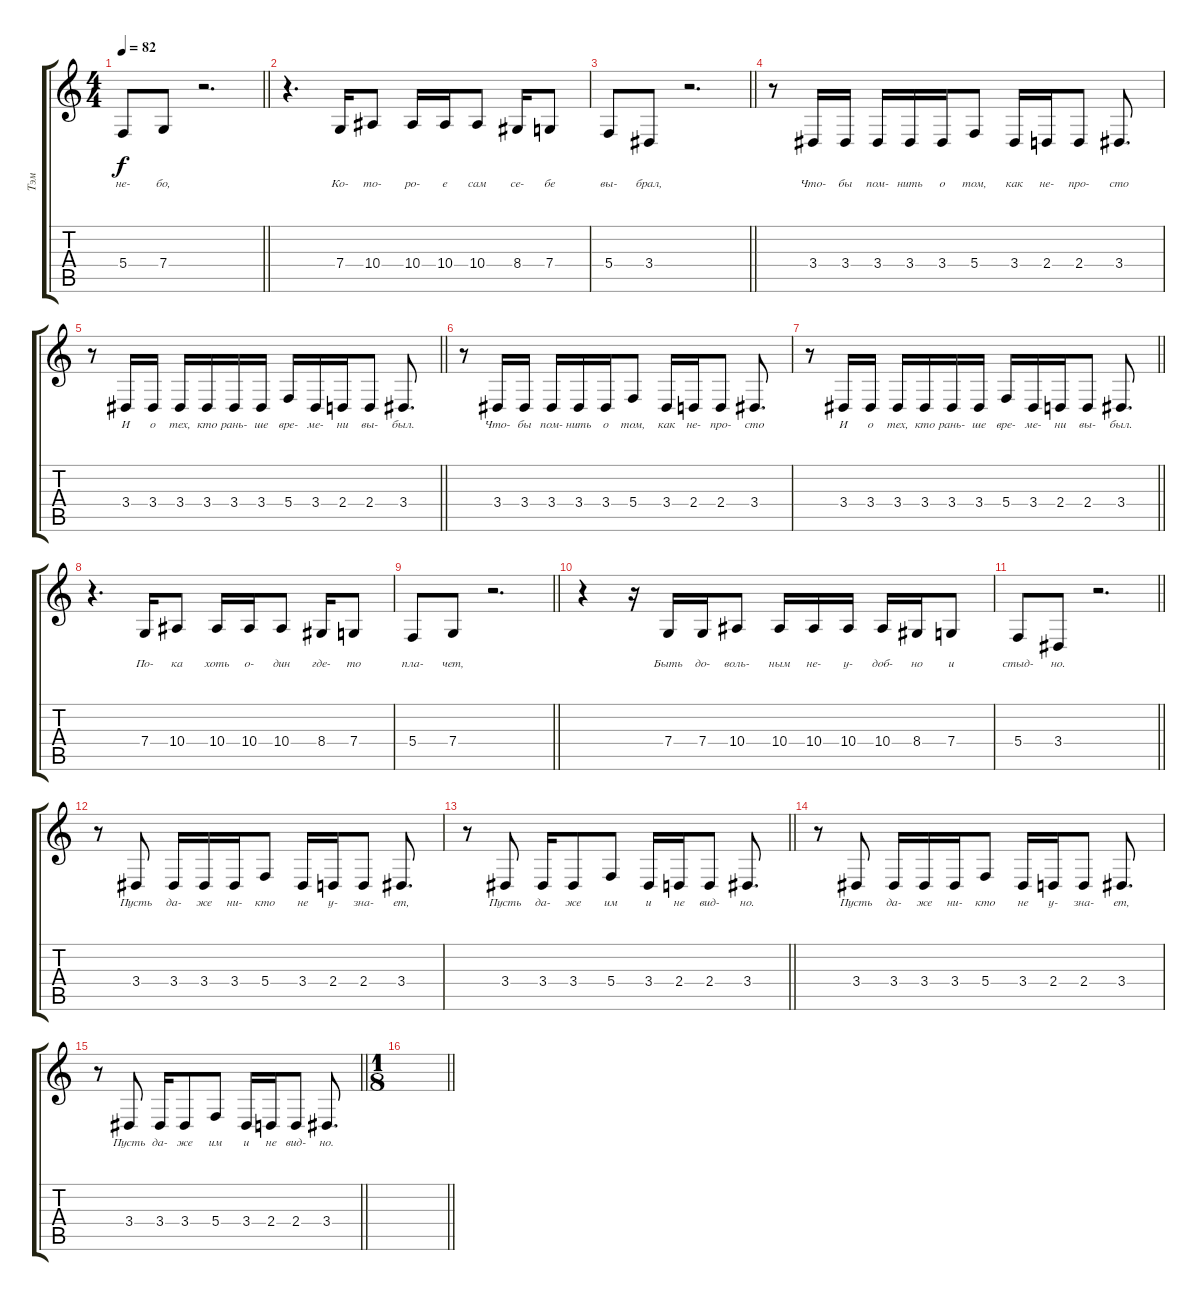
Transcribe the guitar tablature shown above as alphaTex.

\track ("Тэм" "Тэм") {instrument tenorsax}
\staff {score tabs}
\tuning (D4 A3 F3 C3 G2 C2) {hide}
\ts (4 4)
\tempo 82
\clef g2
\barLineRight lightlight
\ks c
5.4.8{lyrics (0 "не-") lyrics (1 "") lyrics (2 "") lyrics (3 "") lyrics (4 "") dy f} 7.4.8{lyrics (0 "бо,") lyrics (1 "") lyrics (2 "") lyrics (3 "") lyrics (4 "")} r.2{d} |
r.4{d} 7.4.16{lyrics (0 "Ко-") lyrics (1 "") lyrics (2 "") lyrics (3 "") lyrics (4 "")} 10.4.8{lyrics (0 "то-") lyrics (1 "") lyrics (2 "") lyrics (3 "") lyrics (4 "")} 10.4.16{lyrics (0 "ро-") lyrics (1 "") lyrics (2 "") lyrics (3 "") lyrics (4 "")} 10.4.16{lyrics (0 "е") lyrics (1 "") lyrics (2 "") lyrics (3 "") lyrics (4 "")} 10.4.8{lyrics (0 "сам") lyrics (1 "") lyrics (2 "") lyrics (3 "") lyrics (4 "")} 8.4.16{lyrics (0 "се-") lyrics (1 "") lyrics (2 "") lyrics (3 "") lyrics (4 "")} 7.4.8{lyrics (0 "бе") lyrics (1 "") lyrics (2 "") lyrics (3 "") lyrics (4 "")} |
\barLineRight lightlight
5.4.8{lyrics (0 "вы-") lyrics (1 "") lyrics (2 "") lyrics (3 "") lyrics (4 "")} 3.4.8{lyrics (0 "брал,") lyrics (1 "") lyrics (2 "") lyrics (3 "") lyrics (4 "")} r.2{d} |
r.8 3.4.16{lyrics (0 "Что-") lyrics (1 "") lyrics (2 "") lyrics (3 "") lyrics (4 "")} 3.4.16{lyrics (0 "бы") lyrics (1 "") lyrics (2 "") lyrics (3 "") lyrics (4 "")} 3.4.16{lyrics (0 "пом-") lyrics (1 "") lyrics (2 "") lyrics (3 "") lyrics (4 "")} 3.4.16{lyrics (0 "нить") lyrics (1 "") lyrics (2 "") lyrics (3 "") lyrics (4 "")} 3.4.16{lyrics (0 "о") lyrics (1 "") lyrics (2 "") lyrics (3 "") lyrics (4 "")} 5.4.8{lyrics (0 "том,") lyrics (1 "") lyrics (2 "") lyrics (3 "") lyrics (4 "")} 3.4.16{lyrics (0 "как") lyrics (1 "") lyrics (2 "") lyrics (3 "") lyrics (4 "")} 2.4.16{lyrics (0 "не-") lyrics (1 "") lyrics (2 "") lyrics (3 "") lyrics (4 "")} 2.4.8{lyrics (0 "про-") lyrics (1 "") lyrics (2 "") lyrics (3 "") lyrics (4 "")} 3.4.8{d lyrics (0 "сто") lyrics (1 "") lyrics (2 "") lyrics (3 "") lyrics (4 "")} |
\barLineRight lightlight
r.8 3.4.16{lyrics (0 "И") lyrics (1 "") lyrics (2 "") lyrics (3 "") lyrics (4 "")} 3.4.16{lyrics (0 "о") lyrics (1 "") lyrics (2 "") lyrics (3 "") lyrics (4 "")} 3.4.16{lyrics (0 "тех,") lyrics (1 "") lyrics (2 "") lyrics (3 "") lyrics (4 "")} 3.4.16{lyrics (0 "кто") lyrics (1 "") lyrics (2 "") lyrics (3 "") lyrics (4 "")} 3.4.16{lyrics (0 "рань-") lyrics (1 "") lyrics (2 "") lyrics (3 "") lyrics (4 "")} 3.4.16{lyrics (0 "ше") lyrics (1 "") lyrics (2 "") lyrics (3 "") lyrics (4 "")} 5.4.16{lyrics (0 "вре-") lyrics (1 "") lyrics (2 "") lyrics (3 "") lyrics (4 "")} 3.4.16{lyrics (0 "ме-") lyrics (1 "") lyrics (2 "") lyrics (3 "") lyrics (4 "")} 2.4.16{lyrics (0 "ни") lyrics (1 "") lyrics (2 "") lyrics (3 "") lyrics (4 "")} 2.4.8{lyrics (0 "вы-") lyrics (1 "") lyrics (2 "") lyrics (3 "") lyrics (4 "")} 3.4.8{d lyrics (0 "был.") lyrics (1 "") lyrics (2 "") lyrics (3 "") lyrics (4 "")} |
r.8 3.4.16{lyrics (0 "Что-") lyrics (1 "") lyrics (2 "") lyrics (3 "") lyrics (4 "")} 3.4.16{lyrics (0 "бы") lyrics (1 "") lyrics (2 "") lyrics (3 "") lyrics (4 "")} 3.4.16{lyrics (0 "пом-") lyrics (1 "") lyrics (2 "") lyrics (3 "") lyrics (4 "")} 3.4.16{lyrics (0 "нить") lyrics (1 "") lyrics (2 "") lyrics (3 "") lyrics (4 "")} 3.4.16{lyrics (0 "о") lyrics (1 "") lyrics (2 "") lyrics (3 "") lyrics (4 "")} 5.4.8{lyrics (0 "том,") lyrics (1 "") lyrics (2 "") lyrics (3 "") lyrics (4 "")} 3.4.16{lyrics (0 "как") lyrics (1 "") lyrics (2 "") lyrics (3 "") lyrics (4 "")} 2.4.16{lyrics (0 "не-") lyrics (1 "") lyrics (2 "") lyrics (3 "") lyrics (4 "")} 2.4.8{lyrics (0 "про-") lyrics (1 "") lyrics (2 "") lyrics (3 "") lyrics (4 "")} 3.4.8{d lyrics (0 "сто") lyrics (1 "") lyrics (2 "") lyrics (3 "") lyrics (4 "")} |
\barLineRight lightlight
r.8 3.4.16{lyrics (0 "И") lyrics (1 "") lyrics (2 "") lyrics (3 "") lyrics (4 "")} 3.4.16{lyrics (0 "о") lyrics (1 "") lyrics (2 "") lyrics (3 "") lyrics (4 "")} 3.4.16{lyrics (0 "тех,") lyrics (1 "") lyrics (2 "") lyrics (3 "") lyrics (4 "")} 3.4.16{lyrics (0 "кто") lyrics (1 "") lyrics (2 "") lyrics (3 "") lyrics (4 "")} 3.4.16{lyrics (0 "рань-") lyrics (1 "") lyrics (2 "") lyrics (3 "") lyrics (4 "")} 3.4.16{lyrics (0 "ше") lyrics (1 "") lyrics (2 "") lyrics (3 "") lyrics (4 "")} 5.4.16{lyrics (0 "вре-") lyrics (1 "") lyrics (2 "") lyrics (3 "") lyrics (4 "")} 3.4.16{lyrics (0 "ме-") lyrics (1 "") lyrics (2 "") lyrics (3 "") lyrics (4 "")} 2.4.16{lyrics (0 "ни") lyrics (1 "") lyrics (2 "") lyrics (3 "") lyrics (4 "")} 2.4.8{lyrics (0 "вы-") lyrics (1 "") lyrics (2 "") lyrics (3 "") lyrics (4 "")} 3.4.8{d lyrics (0 "был.") lyrics (1 "") lyrics (2 "") lyrics (3 "") lyrics (4 "")} |
r.4{d} 7.4.16{lyrics (0 "По-") lyrics (1 "") lyrics (2 "") lyrics (3 "") lyrics (4 "")} 10.4.8{lyrics (0 "ка") lyrics (1 "") lyrics (2 "") lyrics (3 "") lyrics (4 "")} 10.4.16{lyrics (0 "хоть") lyrics (1 "") lyrics (2 "") lyrics (3 "") lyrics (4 "")} 10.4.16{lyrics (0 "о-") lyrics (1 "") lyrics (2 "") lyrics (3 "") lyrics (4 "")} 10.4.8{lyrics (0 "дин") lyrics (1 "") lyrics (2 "") lyrics (3 "") lyrics (4 "")} 8.4.16{lyrics (0 "где-") lyrics (1 "") lyrics (2 "") lyrics (3 "") lyrics (4 "")} 7.4.8{lyrics (0 "то") lyrics (1 "") lyrics (2 "") lyrics (3 "") lyrics (4 "")} |
\barLineRight lightlight
5.4.8{lyrics (0 "пла-") lyrics (1 "") lyrics (2 "") lyrics (3 "") lyrics (4 "")} 7.4.8{lyrics (0 "чет,") lyrics (1 "") lyrics (2 "") lyrics (3 "") lyrics (4 "")} r.2{d} |
r.4 r.16 7.4.16{lyrics (0 "Быть") lyrics (1 "") lyrics (2 "") lyrics (3 "") lyrics (4 "")} 7.4.16{lyrics (0 "до-") lyrics (1 "") lyrics (2 "") lyrics (3 "") lyrics (4 "")} 10.4.8{lyrics (0 "воль-") lyrics (1 "") lyrics (2 "") lyrics (3 "") lyrics (4 "")} 10.4.16{lyrics (0 "ным") lyrics (1 "") lyrics (2 "") lyrics (3 "") lyrics (4 "")} 10.4.16{lyrics (0 "не-") lyrics (1 "") lyrics (2 "") lyrics (3 "") lyrics (4 "")} 10.4.16{lyrics (0 "у-") lyrics (1 "") lyrics (2 "") lyrics (3 "") lyrics (4 "")} 10.4.16{lyrics (0 "доб-") lyrics (1 "") lyrics (2 "") lyrics (3 "") lyrics (4 "")} 8.4.16{lyrics (0 "но") lyrics (1 "") lyrics (2 "") lyrics (3 "") lyrics (4 "")} 7.4.8{lyrics (0 "и") lyrics (1 "") lyrics (2 "") lyrics (3 "") lyrics (4 "")} |
\barLineRight lightlight
5.4.8{lyrics (0 "стыд-") lyrics (1 "") lyrics (2 "") lyrics (3 "") lyrics (4 "")} 3.4.8{lyrics (0 "но.") lyrics (1 "") lyrics (2 "") lyrics (3 "") lyrics (4 "")} r.2{d} |
r.8 3.4.8{lyrics (0 "Пусть") lyrics (1 "") lyrics (2 "") lyrics (3 "") lyrics (4 "")} 3.4.16{lyrics (0 "да-") lyrics (1 "") lyrics (2 "") lyrics (3 "") lyrics (4 "")} 3.4.16{lyrics (0 "же") lyrics (1 "") lyrics (2 "") lyrics (3 "") lyrics (4 "")} 3.4.16{lyrics (0 "ни-") lyrics (1 "") lyrics (2 "") lyrics (3 "") lyrics (4 "")} 5.4.8{lyrics (0 "кто") lyrics (1 "") lyrics (2 "") lyrics (3 "") lyrics (4 "")} 3.4.16{lyrics (0 "не") lyrics (1 "") lyrics (2 "") lyrics (3 "") lyrics (4 "")} 2.4.16{lyrics (0 "у-") lyrics (1 "") lyrics (2 "") lyrics (3 "") lyrics (4 "")} 2.4.8{lyrics (0 "зна-") lyrics (1 "") lyrics (2 "") lyrics (3 "") lyrics (4 "")} 3.4.8{d lyrics (0 "ет,") lyrics (1 "") lyrics (2 "") lyrics (3 "") lyrics (4 "")} |
\barLineRight lightlight
r.8 3.4.8{lyrics (0 "Пусть") lyrics (1 "") lyrics (2 "") lyrics (3 "") lyrics (4 "")} 3.4.16{lyrics (0 "да-") lyrics (1 "") lyrics (2 "") lyrics (3 "") lyrics (4 "")} 3.4.8{lyrics (0 "же") lyrics (1 "") lyrics (2 "") lyrics (3 "") lyrics (4 "")} 5.4.8{lyrics (0 "им") lyrics (1 "") lyrics (2 "") lyrics (3 "") lyrics (4 "")} 3.4.16{lyrics (0 "и") lyrics (1 "") lyrics (2 "") lyrics (3 "") lyrics (4 "")} 2.4.16{lyrics (0 "не") lyrics (1 "") lyrics (2 "") lyrics (3 "") lyrics (4 "")} 2.4.8{lyrics (0 "вид-") lyrics (1 "") lyrics (2 "") lyrics (3 "") lyrics (4 "")} 3.4.8{d lyrics (0 "но.") lyrics (1 "") lyrics (2 "") lyrics (3 "") lyrics (4 "")} |
r.8 3.4.8{lyrics (0 "Пусть") lyrics (1 "") lyrics (2 "") lyrics (3 "") lyrics (4 "")} 3.4.16{lyrics (0 "да-") lyrics (1 "") lyrics (2 "") lyrics (3 "") lyrics (4 "")} 3.4.16{lyrics (0 "же") lyrics (1 "") lyrics (2 "") lyrics (3 "") lyrics (4 "")} 3.4.16{lyrics (0 "ни-") lyrics (1 "") lyrics (2 "") lyrics (3 "") lyrics (4 "")} 5.4.8{lyrics (0 "кто") lyrics (1 "") lyrics (2 "") lyrics (3 "") lyrics (4 "")} 3.4.16{lyrics (0 "не") lyrics (1 "") lyrics (2 "") lyrics (3 "") lyrics (4 "")} 2.4.16{lyrics (0 "у-") lyrics (1 "") lyrics (2 "") lyrics (3 "") lyrics (4 "")} 2.4.8{lyrics (0 "зна-") lyrics (1 "") lyrics (2 "") lyrics (3 "") lyrics (4 "")} 3.4.8{d lyrics (0 "ет,") lyrics (1 "") lyrics (2 "") lyrics (3 "") lyrics (4 "")} |
\barLineRight lightlight
r.8 3.4.8{lyrics (0 "Пусть") lyrics (1 "") lyrics (2 "") lyrics (3 "") lyrics (4 "")} 3.4.16{lyrics (0 "да-") lyrics (1 "") lyrics (2 "") lyrics (3 "") lyrics (4 "")} 3.4.8{lyrics (0 "же") lyrics (1 "") lyrics (2 "") lyrics (3 "") lyrics (4 "")} 5.4.8{lyrics (0 "им") lyrics (1 "") lyrics (2 "") lyrics (3 "") lyrics (4 "")} 3.4.16{lyrics (0 "и") lyrics (1 "") lyrics (2 "") lyrics (3 "") lyrics (4 "")} 2.4.16{lyrics (0 "не") lyrics (1 "") lyrics (2 "") lyrics (3 "") lyrics (4 "")} 2.4.8{lyrics (0 "вид-") lyrics (1 "") lyrics (2 "") lyrics (3 "") lyrics (4 "")} 3.4.8{d lyrics (0 "но.") lyrics (1 "") lyrics (2 "") lyrics (3 "") lyrics (4 "")} |
\ts (1 8)
\barLineRight lightlight
